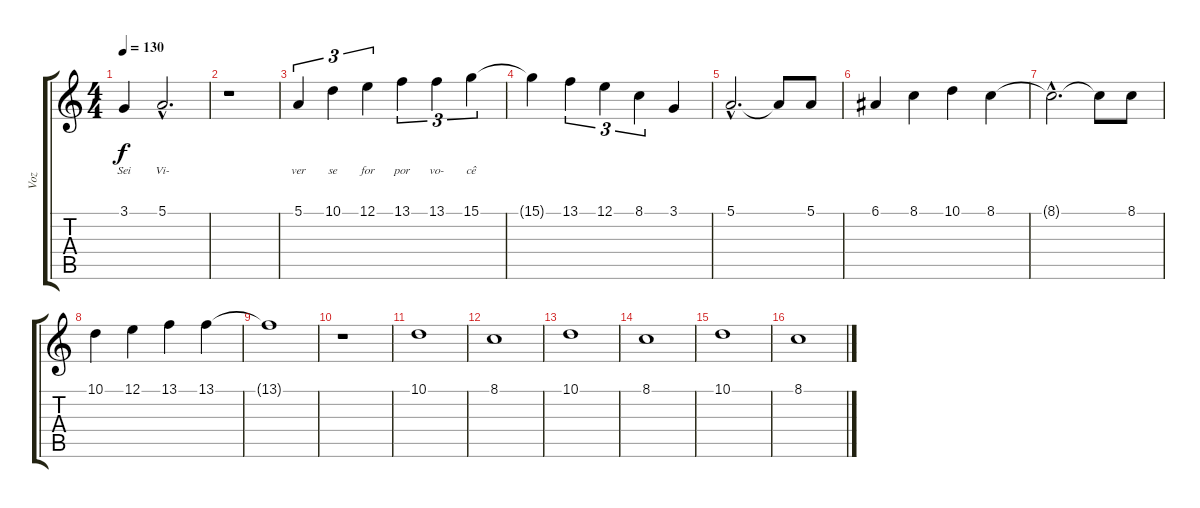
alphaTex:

\track ("Voz" "Voz") {instrument flute}
\staff {score tabs}
\tuning (E4 B3 G3 D3 A2 E2) {hide}
\ts (4 4)
\tempo 130
\clef g2
\ks c
3.1.4{lyrics (0 "Sei") lyrics (1 "") lyrics (2 "") lyrics (3 "") lyrics (4 "") dy f} 5.1{hac}.2{d lyrics (0 "Vi-") lyrics (1 "") lyrics (2 "") lyrics (3 "") lyrics (4 "")} |
r.1 |
5.1.4{tu (3 2) lyrics (0 "ver") lyrics (1 "") lyrics (2 "") lyrics (3 "") lyrics (4 "")} 10.1.4{tu (3 2) lyrics (0 "se") lyrics (1 "") lyrics (2 "") lyrics (3 "") lyrics (4 "")} 12.1.4{tu (3 2) lyrics (0 "for") lyrics (1 "") lyrics (2 "") lyrics (3 "") lyrics (4 "")} 13.1.4{tu (3 2) lyrics (0 "por") lyrics (1 "") lyrics (2 "") lyrics (3 "") lyrics (4 "")} 13.1.4{tu (3 2) lyrics (0 "vo-") lyrics (1 "") lyrics (2 "") lyrics (3 "") lyrics (4 "")} 15.1.4{tu (3 2) lyrics (0 "cê") lyrics (1 "") lyrics (2 "") lyrics (3 "") lyrics (4 "")} |
15.1{t}.4 13.1.4{tu (3 2)} 12.1.4{tu (3 2)} 8.1.4{tu (3 2)} 3.1.4 |
5.1{hac}.2{d} 5.1{t}.8 5.1.8 |
6.1.4 8.1.4 10.1.4 8.1.4 |
8.1{hac t}.2{d} 8.1{t}.8 8.1.8 |
10.1.4 12.1.4 13.1.4 13.1.4 |
13.1{t}.1 |
r.1 |
10.1.1 |
8.1.1 |
10.1.1 |
8.1.1 |
10.1.1 |
8.1.1
